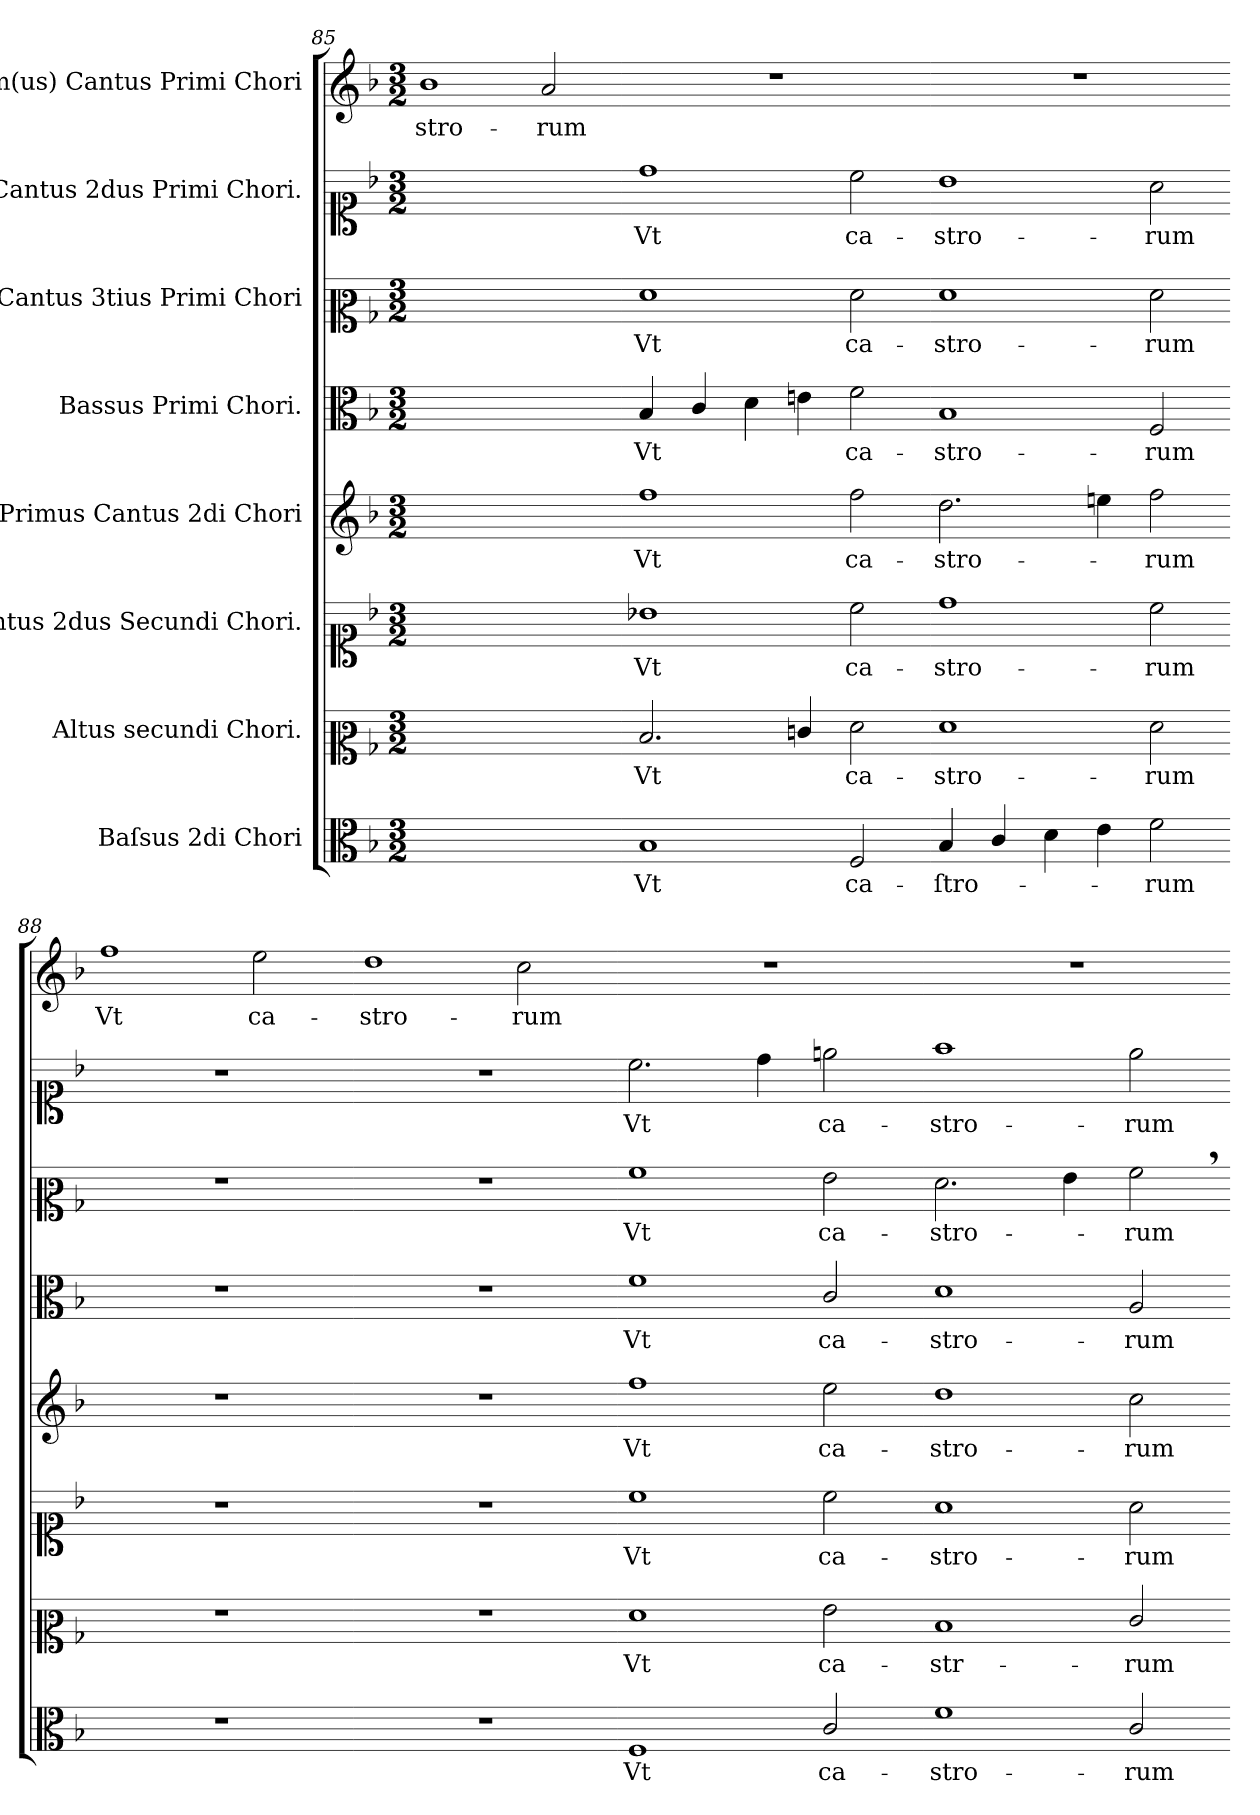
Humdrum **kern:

**kern	**text	**kern	**text	**kern	**text	**kern	**text	**kern	**text	**kern	**text	**kern	**text	**kern	**text
*part8	*part8	*part7	*part7	*part6	*part6	*part5	*part5	*part4	*part4	*part3	*part3	*part2	*part2	*part1	*part1
*staff8	*staff8	*staff7	*staff7	*staff6	*staff6	*staff5	*staff5	*staff4	*staff4	*staff3	*staff3	*staff2	*staff2	*staff1	*staff1
*I"Baſsus 2di Chori	*	*I"Altus secundi Chori.	*	*I"Cantus 2dus Secundi Chori.	*	*I"Primus Cantus 2di Chori	*	*I"Bassus Primi Chori.	*	*I"Cantus 3tius Primi Chori	*	*I"Cantus 2dus Primi Chori.	*	*I"Im(us) Cantus Primi Chori	*
*clefC3	*	*clefC2	*	*clefC1	*	*clefG2	*	*clefC3	*	*clefC2	*	*clefC1	*	*clefG2	*
*k[b-]	*	*k[b-]	*	*k[b-]	*	*k[b-]	*	*k[b-]	*	*k[b-]	*	*k[b-]	*	*k[b-]	*
*M3/2	*	*M3/2	*	*M3/2	*	*M3/2	*	*M3/2	*	*M3/2	*	*M3/2	*	*M3/2	*
=85	=85	=85	=85	=85	=85	=85	=85	=85	=85	=85	=85	=85	=85	=85	=85
1.ryy	.	1.ryy	.	1.ryy	.	1.ryy	.	1.ryy	.	1.ryy	.	1.ryy	.	1b-	-stro-
.	.	.	.	.	.	.	.	.	.	.	.	.	.	2a/	-rum
=86-	=86-	=86-	=86-	=86-	=86-	=86-	=86-	=86-	=86-	=86-	=86-	=86-	=86-	=86-	=86-
1B-	Vt	2.d/	Vt	1b-X	Vt	1ff	Vt	4B-/	Vt	1f	Vt	1dd	Vt	1.r	.
.	.	.	.	.	.	.	.	4c/	.	.	.	.	.	.	.
.	.	.	.	.	.	.	.	4d\	.	.	.	.	.	.	.
.	.	4en/	.	.	.	.	.	4en\	.	.	.	.	.	.	.
2F/	ca-	2f\	ca-	2cc\	ca-	2ff\	ca-	2f\	ca-	2f\	ca-	2cc\	ca-	.	.
=87-	=87-	=87-	=87-	=87-	=87-	=87-	=87-	=87-	=87-	=87-	=87-	=87-	=87-	=87-	=87-
4B-/	-ſtro-	1f	-stro-	1dd	-stro-	2.dd\	-stro-	1B-	-stro-	1f	-stro-	1b-	-stro-	1.r	.
4c/	.	.	.	.	.	.	.	.	.	.	.	.	.	.	.
4d\	.	.	.	.	.	.	.	.	.	.	.	.	.	.	.
4e\	.	.	.	.	.	4een\	.	.	.	.	.	.	.	.	.
2f\	-rum	2f\	-rum	2cc\	-rum	2ff\	-rum	2F/	-rum	2f\	-rum	2a\	-rum	.	.
=88-	=88-	=88-	=88-	=88-	=88-	=88-	=88-	=88-	=88-	=88-	=88-	=88-	=88-	=88-	=88-
1.r	.	1.r	.	1.r	.	1.r	.	1.r	.	1.r	.	1.r	.	1ff	Vt
.	.	.	.	.	.	.	.	.	.	.	.	.	.	2ee\	ca-
=89-	=89-	=89-	=89-	=89-	=89-	=89-	=89-	=89-	=89-	=89-	=89-	=89-	=89-	=89-	=89-
1.r	.	1.r	.	1.r	.	1.r	.	1.r	.	1.r	.	1.r	.	1dd	-stro-
.	.	.	.	.	.	.	.	.	.	.	.	.	.	2cc\	-rum
=90-	=90-	=90-	=90-	=90-	=90-	=90-	=90-	=90-	=90-	=90-	=90-	=90-	=90-	=90-	=90-
1F	Vt	1f	Vt	1cc	Vt	1ff	Vt	1f	Vt	1a	Vt	2.cc\	Vt	1.r	.
.	.	.	.	.	.	.	.	.	.	.	.	4dd\	.	.	.
2c/	ca-	2g\	ca-	2cc\	ca-	2ee\	ca-	2c/	ca-	2g\	ca-	2een\	ca-	.	.
=91-	=91-	=91-	=91-	=91-	=91-	=91-	=91-	=91-	=91-	=91-	=91-	=91-	=91-	=91-	=91-
1f	-stro-	1d	-str-	1a	-stro-	1dd	-stro-	1d	-stro-	2.f\	-stro-	1ff	-stro-	1.r	.
.	.	.	.	.	.	.	.	.	.	4g\	.	.	.	.	.
2c/	-rum	2e/	-rum	2a\	-rum	2cc\	-rum	2A/	-rum	2a,<\	-rum	2ee\	-rum	.	.
=-	=-	=-	=-	=-	=-	=-	=-	=-	=-	=-	=-	=-	=-	=-	=-
*-	*-	*-	*-	*-	*-	*-	*-	*-	*-	*-	*-	*-	*-	*-	*-
